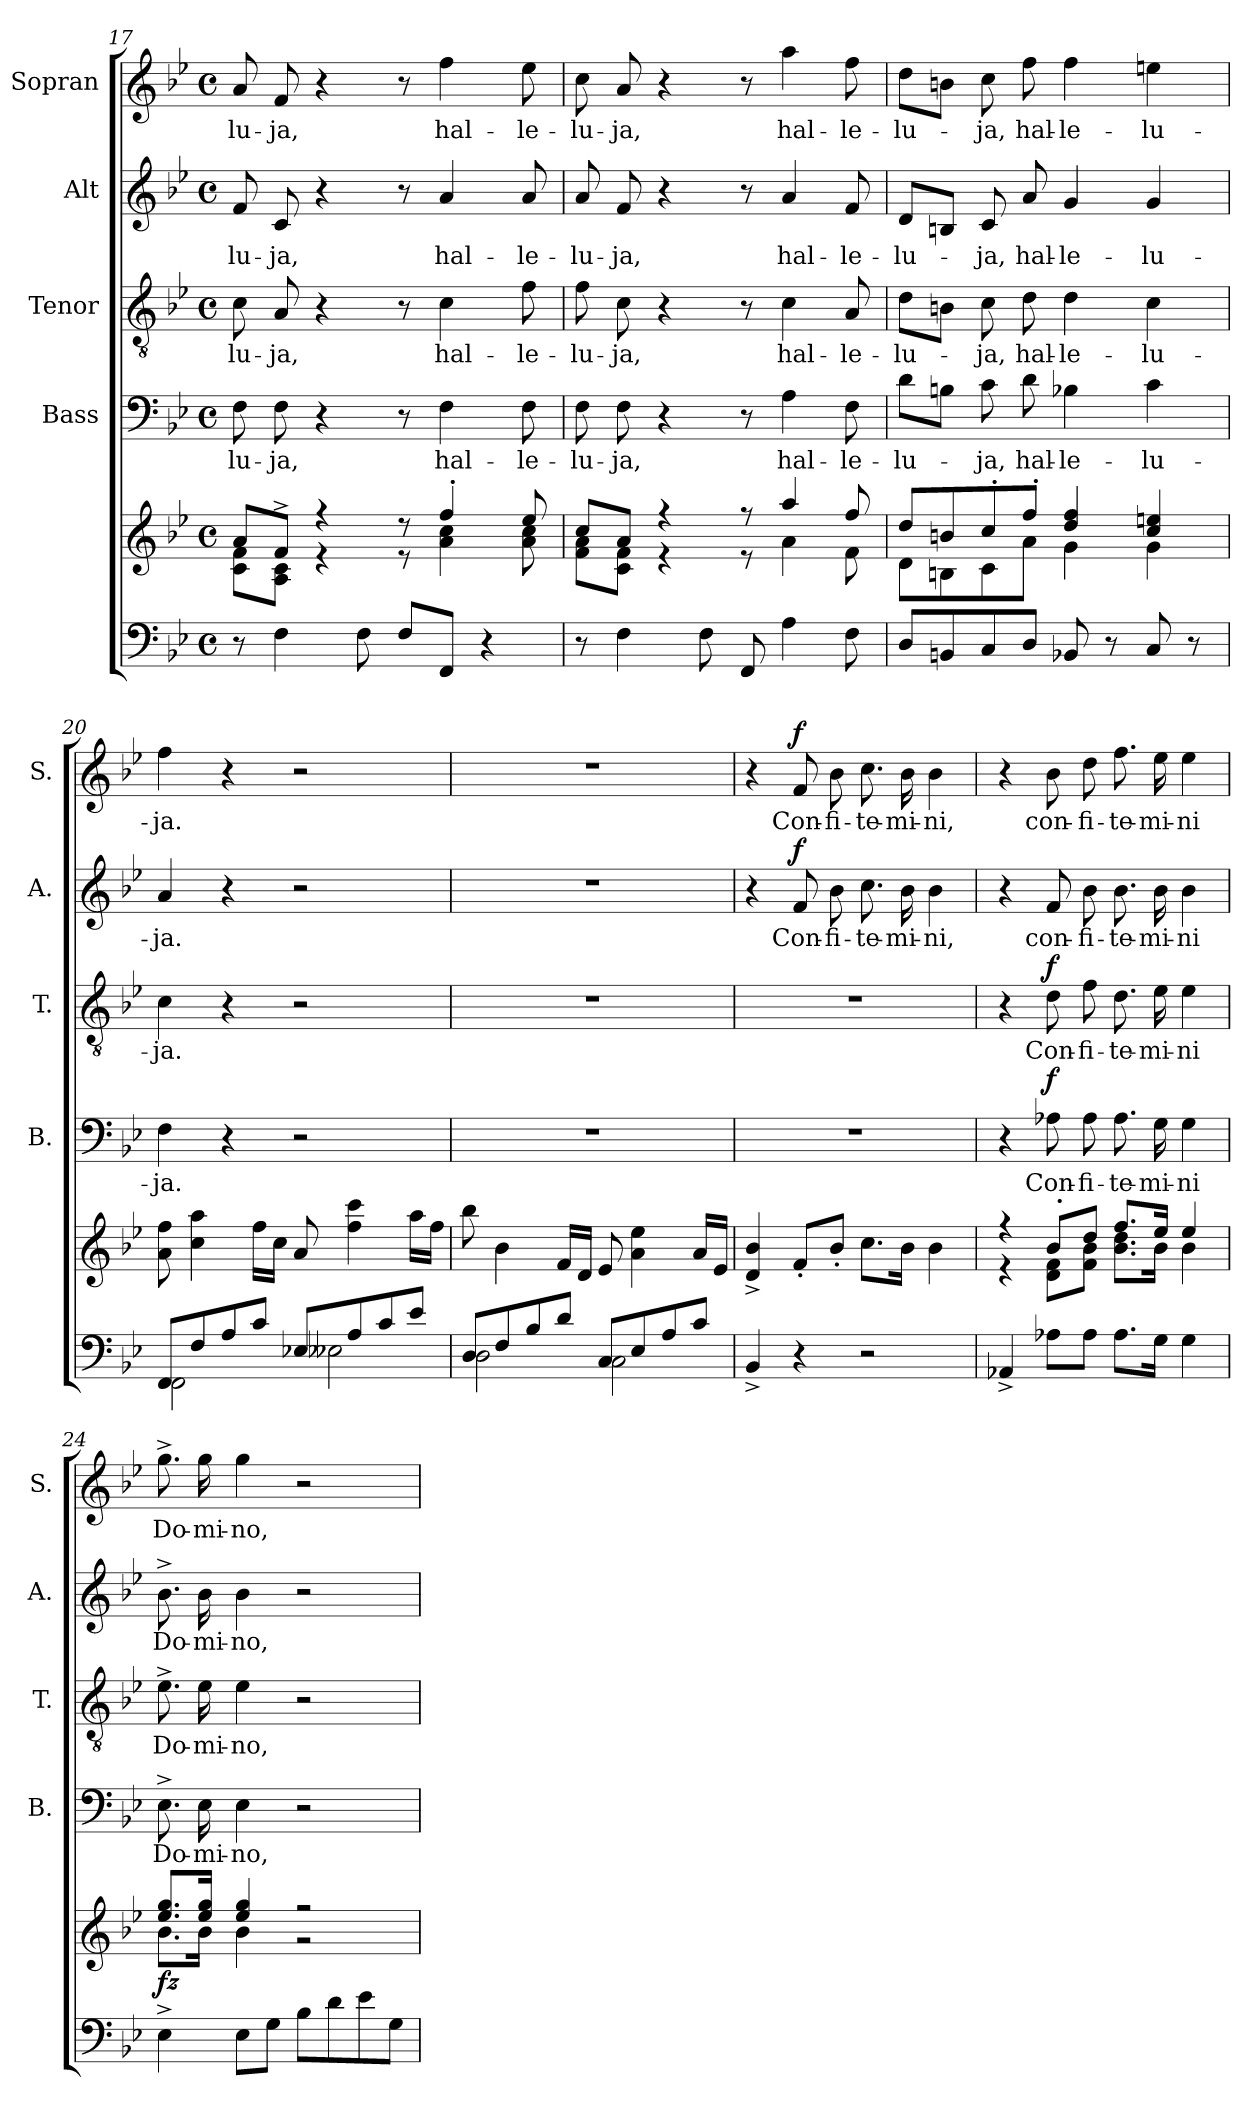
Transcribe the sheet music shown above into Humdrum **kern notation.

**kern	**kern	**dynam	**kern	**text	**dynam	**kern	**text	**dynam	**kern	**text	**dynam	**kern	**text	**dynam
*part5	*part5	*part5	*part4	*part4	*part4	*part3	*part3	*part3	*part2	*part2	*part2	*part1	*part1	*part1
*staff6	*staff5	*staff5/6	*staff4	*staff4	*staff4	*staff3	*staff3	*staff3	*staff2	*staff2	*staff2	*staff1	*staff1	*staff1
*	*	*	*I"Bass	*	*	*I"Tenor	*	*	*I"Alt	*	*	*I"Sopran	*	*
*	*	*	*I'B.	*	*	*I'T.	*	*	*I'A.	*	*	*I'S.	*	*
!!LO:PB:g=z
*clefF4	*clefG2	*	*clefF4	*	*	*clefGv2	*	*	*clefG2	*	*	*clefG2	*	*
*k[b-e-]	*k[b-e-]	*	*k[b-e-]	*	*	*k[b-e-]	*	*	*k[b-e-]	*	*	*k[b-e-]	*	*
*B-:	*B-:	*	*B-:	*	*	*B-:	*	*	*B-:	*	*	*B-:	*	*
*M4/4	*M4/4	*	*M4/4	*	*	*M4/4	*	*	*M4/4	*	*	*M4/4	*	*
*met(c)	*met(c)	*	*met(c)	*	*	*met(c)	*	*	*met(c)	*	*	*met(c)	*	*
=17	=17	=17	=17	=17	=17	=17	=17	=17	=17	=17	=17	=17	=17	=17
*	*^	*	*	*	*	*	*	*	*	*	*	*	*	*
!	!	!	!	!	!LO:LY:b	!	!	!LO:LY:b	!	!	!LO:LY:b	!	!	!LO:LY:b	!
8r	8a/L	8c\ 8f\L	.	8F\	-lu-	.	8c\	-lu-	.	8f/	-lu-	.	8a/	-lu-	.
!	!	!	!	!	!LO:LY:b	!	!	!LO:LY:b	!	!	!LO:LY:b	!	!	!LO:LY:b	!
4F\	8f^</J	8A\ 8c\J	.	8F\	-ja,	.	8A/	-ja,	.	8c/	-ja,	.	8f/	-ja,	.
.	4r	4r	.	4r	.	.	4r	.	.	4r	.	.	4r	.	.
8F\	.	.	.	.	.	.	.	.	.	.	.	.	.	.	.
8F/L	8r	8r	.	8r	.	.	8r	.	.	8r	.	.	8r	.	.
!	!	!	!	!	!LO:LY:b	!	!	!LO:LY:b	!	!	!LO:LY:b	!	!	!LO:LY:b	!
8FF/J	4ff'</	4a\ 4cc\	.	4F\	hal-	.	4c\	hal-	.	4a/	hal-	.	4ff\	hal-	.
4r	.	.	.	.	.	.	.	.	.	.	.	.	.	.	.
!	!	!	!	!	!LO:LY:b	!	!	!LO:LY:b	!	!	!LO:LY:b	!	!	!LO:LY:b	!
.	8ee-/	8a\ 8cc\	.	8F\	-le-	.	8f\	-le-	.	8a/	-le-	.	8ee-\	-le-	.
=18	=18	=18	=18	=18	=18	=18	=18	=18	=18	=18	=18	=18	=18	=18	=18
!	!	!	!	!	!LO:LY:b	!	!	!LO:LY:b	!	!	!LO:LY:b	!	!	!LO:LY:b	!
8r	8cc/L	8f\ 8a\L	.	8F\	-lu-	.	8f\	-lu-	.	8a/	-lu-	.	8cc\	-lu-	.
!	!	!	!	!	!LO:LY:b	!	!	!LO:LY:b	!	!	!LO:LY:b	!	!	!LO:LY:b	!
4F\	8a/J	8c\ 8f\J	.	8F\	-ja,	.	8c\	-ja,	.	8f/	-ja,	.	8a/	-ja,	.
.	4r	4r	.	4r	.	.	4r	.	.	4r	.	.	4r	.	.
8F\	.	.	.	.	.	.	.	.	.	.	.	.	.	.	.
8FF/	8r	8r	.	8r	.	.	8r	.	.	8r	.	.	8r	.	.
!	!	!	!	!	!LO:LY:b	!	!	!LO:LY:b	!	!	!LO:LY:b	!	!	!LO:LY:b	!
4A\	4aa/	4a\	.	4A\	hal-	.	4c\	hal-	.	4a/	hal-	.	4aa\	hal-	.
!	!	!	!	!	!LO:LY:b	!	!	!LO:LY:b	!	!	!LO:LY:b	!	!	!LO:LY:b	!
8F\	8ff/	8f\	.	8F\	-le-	.	8A/	-le-	.	8f/	-le-	.	8ff\	-le-	.
=19	=19	=19	=19	=19	=19	=19	=19	=19	=19	=19	=19	=19	=19	=19	=19
!	!	!	!	!	!LO:LY:b	!	!	!LO:LY:b	!	!	!LO:LY:b	!	!	!LO:LY:b	!
8D/L	8dd/L	8d\L	.	8d\L	-lu-	.	8d\L	-lu-	.	8d/L	-lu-	.	8dd\L	-lu-	.
8BBn/	8bn/	8Bn\	.	8Bn\J	.	.	8Bn\J	.	.	8Bn/J	.	.	8bn\J	.	.
!	!	!	!	!	!LO:LY:b	!	!	!LO:LY:b	!	!	!LO:LY:b	!	!	!LO:LY:b	!
8C/	8cc'</	8c\	.	8c\	-ja,	.	8c\	-ja,	.	8c/	-ja,	.	8cc\	-ja,	.
!	!	!	!	!	!LO:LY:b	!	!	!LO:LY:b	!	!	!LO:LY:b	!	!	!LO:LY:b	!
8D/J	8ff'</J	8a\J	.	8d\	hal-	.	8d\	hal-	.	8a/	hal-	.	8ff\	hal-	.
!	!	!	!	!	!LO:LY:b	!	!	!LO:LY:b	!	!	!LO:LY:b	!	!	!LO:LY:b	!
8BB-X/	4dd/ 4ff/	4g\	.	4B-X\	-le-	.	4d\	-le-	.	4g/	-le-	.	4ff\	-le-	.
8r	.	.	.	.	.	.	.	.	.	.	.	.	.	.	.
!	!	!	!	!	!LO:LY:b	!	!	!LO:LY:b	!	!	!LO:LY:b	!	!	!LO:LY:b	!
8C/	4cc/ 4een/	4g\	.	4c\	-lu-	.	4c\	-lu-	.	4g/	-lu-	.	4een\	-lu-	.
8r	.	.	.	.	.	.	.	.	.	.	.	.	.	.	.
*	*v	*v	*	*	*	*	*	*	*	*	*	*	*	*	*
=20	=20	=20	=20	=20	=20	=20	=20	=20	=20	=20	=20	=20	=20	=20
*^	*	*	*	*	*	*	*	*	*	*	*	*	*	*
!	!	!	!	!	!LO:LY:b	!	!	!LO:LY:b	!	!	!LO:LY:b	!	!	!LO:LY:b	!
8FF/L	2FF\	8a\ 8ff\	.	4F\	-ja.	.	4c\	-ja.	.	4a/	-ja.	.	4ff\	-ja.	.
8F/	.	4cc\ 4aa\	.	.	.	.	.	.	.	.	.	.	.	.	.
8A/	.	.	.	4r	.	.	4r	.	.	4r	.	.	4r	.	.
8c/J	.	16ff\LL	.	.	.	.	.	.	.	.	.	.	.	.	.
.	.	16cc\JJ	.	.	.	.	.	.	.	.	.	.	.	.	.
8E-X/L	2E--X\	8a/	.	2r	.	.	2r	.	.	2r	.	.	2r	.	.
8A/	.	4ff\ 4ccc\	.	.	.	.	.	.	.	.	.	.	.	.	.
8c/	.	.	.	.	.	.	.	.	.	.	.	.	.	.	.
8e-/J	.	16aa\LL	.	.	.	.	.	.	.	.	.	.	.	.	.
.	.	16ff\JJ	.	.	.	.	.	.	.	.	.	.	.	.	.
=21	=21	=21	=21	=21	=21	=21	=21	=21	=21	=21	=21	=21	=21	=21	=21
8D/L	2D\	8bb-\	.	1r	.	.	1r	.	.	1r	.	.	1r	.	.
8F/	.	4b-\	.	.	.	.	.	.	.	.	.	.	.	.	.
8B-/	.	.	.	.	.	.	.	.	.	.	.	.	.	.	.
8d/J	.	16f/LL	.	.	.	.	.	.	.	.	.	.	.	.	.
.	.	16d/JJ	.	.	.	.	.	.	.	.	.	.	.	.	.
8C/L	2C\	8e-/	.	.	.	.	.	.	.	.	.	.	.	.	.
8E-/	.	4a\ 4ee-\	.	.	.	.	.	.	.	.	.	.	.	.	.
8A/	.	.	.	.	.	.	.	.	.	.	.	.	.	.	.
8c/J	.	16a/LL	.	.	.	.	.	.	.	.	.	.	.	.	.
.	.	16e-/JJ	.	.	.	.	.	.	.	.	.	.	.	.	.
*v	*v	*	*	*	*	*	*	*	*	*	*	*	*	*	*
!!LO:LB:g=z
=22	=22	=22	=22	=22	=22	=22	=22	=22	=22	=22	=22	=22	=22	=22
4BB-^</	4d/^< 4b-/^<	.	1r	.	.	1r	.	.	4r	.	.	4r	.	.
!	!	!	!	!	!	!	!	!	!	!LO:LY:b	!LO:DY:a	!	!LO:LY:b	!LO:DY:a
4r	8f'</L	.	.	.	.	.	.	.	8f/	Con-	f	8f/	Con-	f
!	!	!	!	!	!	!	!	!	!	!LO:LY:b	!	!	!LO:LY:b	!
.	8b-'</J	.	.	.	.	.	.	.	8b-\	-fi-	.	8b-\	-fi-	.
!	!	!	!	!	!	!	!	!	!	!LO:LY:b	!	!	!LO:LY:b	!
2r	8.cc\L	.	.	.	.	.	.	.	8.cc\	-te-	.	8.cc\	-te-	.
!	!	!	!	!	!	!	!	!	!	!LO:LY:b	!	!	!LO:LY:b	!
.	16b-\Jk	.	.	.	.	.	.	.	16b-\	-mi-	.	16b-\	-mi-	.
!	!	!	!	!	!	!	!	!	!	!LO:LY:b	!	!	!LO:LY:b	!
.	4b-\	.	.	.	.	.	.	.	4b-\	-ni,	.	4b-\	-ni,	.
=23	=23	=23	=23	=23	=23	=23	=23	=23	=23	=23	=23	=23	=23	=23
*	*^	*	*	*	*	*	*	*	*	*	*	*	*	*
4AA-X^</	4r	4r	.	4r	.	.	4r	.	.	4r	.	.	4r	.	.
!	!	!	!	!	!LO:LY:b	!LO:DY:a	!	!LO:LY:b	!LO:DY:a	!	!LO:LY:b	!	!	!LO:LY:b	!
8A-X\L	8b-'</L	8d\ 8f\L	.	8A-X\	Con-	f	8d\	Con-	f	8f/	con-	.	8b-\	con-	.
!	!	!	!	!	!LO:LY:b	!	!	!LO:LY:b	!	!	!LO:LY:b	!	!	!LO:LY:b	!
8A-\J	8dd/J	8f\ 8b-\J	.	8A-\	-fi-	.	8f\	-fi-	.	8b-\	-fi-	.	8dd\	-fi-	.
!	!	!	!	!	!LO:LY:b	!	!	!LO:LY:b	!	!	!LO:LY:b	!	!	!LO:LY:b	!
8.A-\L	8.ff/L	8.b-\ 8.dd\L	.	8.A-\	-te-	.	8.d\	-te-	.	8.b-\	-te-	.	8.ff\	-te-	.
!	!	!	!	!	!LO:LY:b	!	!	!LO:LY:b	!	!	!LO:LY:b	!	!	!LO:LY:b	!
16G\Jk	16ee-/Jk	16b-\Jk	.	16G\	-mi-	.	16e-\	-mi-	.	16b-\	-mi-	.	16ee-\	-mi-	.
!	!	!	!	!	!LO:LY:b	!	!	!LO:LY:b	!	!	!LO:LY:b	!	!	!LO:LY:b	!
4G\	4ee-/	4b-\	.	4G\	-ni	.	4e-\	-ni	.	4b-\	-ni	.	4ee-\	-ni	.
=24	=24	=24	=24	=24	=24	=24	=24	=24	=24	=24	=24	=24	=24	=24	=24
!	!	!	!LO:DY:b	!	!LO:LY:b	!	!	!LO:LY:b	!	!	!LO:LY:b	!	!	!LO:LY:b	!
4E-^>\	8.ee-/ 8.gg/L	8.b-\L	fz	8.E-^>\	Do-	.	8.e-^>\	Do-	.	8.b-^>\	Do-	.	8.gg^>\	Do-	.
!	!	!	!	!	!LO:LY:b	!	!	!LO:LY:b	!	!	!LO:LY:b	!	!	!LO:LY:b	!
.	16ee-/ 16gg/Jk	16b-\Jk	.	16E-\	-mi-	.	16e-\	-mi-	.	16b-\	-mi-	.	16gg\	-mi-	.
!	!	!	!	!	!LO:LY:b	!	!	!LO:LY:b	!	!	!LO:LY:b	!	!	!LO:LY:b	!
8E-\L	4ee-/ 4gg/	4b-\	.	4E-\	-no,	.	4e-\	-no,	.	4b-\	-no,	.	4gg\	-no,	.
8G\J	.	.	.	.	.	.	.	.	.	.	.	.	.	.	.
8B-\L	2r	2r	.	2r	.	.	2r	.	.	2r	.	.	2r	.	.
8d\	.	.	.	.	.	.	.	.	.	.	.	.	.	.	.
8e-\	.	.	.	.	.	.	.	.	.	.	.	.	.	.	.
8G\J	.	.	.	.	.	.	.	.	.	.	.	.	.	.	.
*	*v	*v	*	*	*	*	*	*	*	*	*	*	*	*	*
=	=	=	=	=	=	=	=	=	=	=	=	=	=	=
*-	*-	*-	*-	*-	*-	*-	*-	*-	*-	*-	*-	*-	*-	*-
